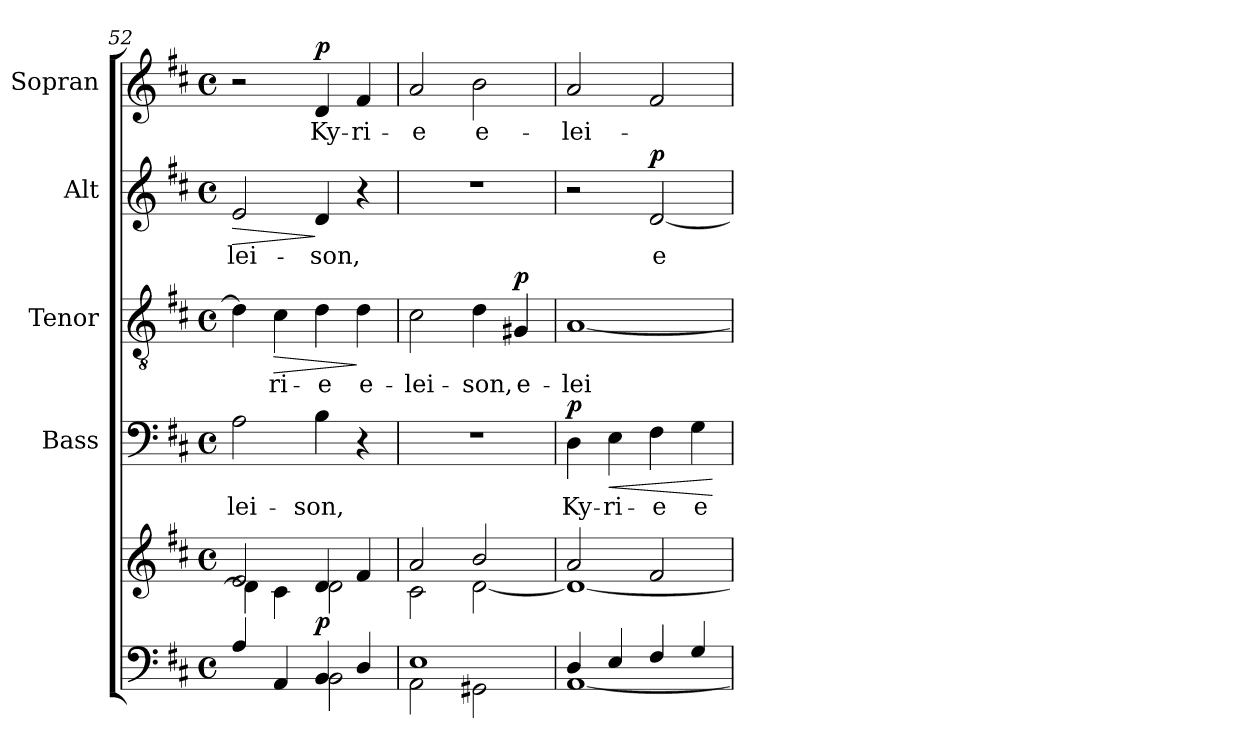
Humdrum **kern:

**kern	**kern	**dynam	**kern	**text	**dynam	**kern	**text	**dynam	**kern	**text	**dynam	**kern	**text	**dynam
*part5	*part5	*part5	*part4	*part4	*part4	*part3	*part3	*part3	*part2	*part2	*part2	*part1	*part1	*part1
*staff6	*staff5	*staff5/6	*staff4	*staff4	*staff4	*staff3	*staff3	*staff3	*staff2	*staff2	*staff2	*staff1	*staff1	*staff1
*	*	*	*I"Bass	*	*	*I"Tenor	*	*	*I"Alt	*	*	*I"Sopran	*	*
*	*	*	*I'B.	*	*	*I'T.	*	*	*I'A.	*	*	*I'S.	*	*
*clefF4	*clefG2	*	*clefF4	*	*	*clefGv2	*	*	*clefG2	*	*	*clefG2	*	*
*k[f#c#]	*k[f#c#]	*	*k[f#c#]	*	*	*k[f#c#]	*	*	*k[f#c#]	*	*	*k[f#c#]	*	*
*D:	*D:	*	*D:	*	*	*D:	*	*	*D:	*	*	*D:	*	*
*M4/4	*M4/4	*	*M4/4	*	*	*M4/4	*	*	*M4/4	*	*	*M4/4	*	*
*met(c)	*met(c)	*	*met(c)	*	*	*met(c)	*	*	*met(c)	*	*	*met(c)	*	*
=52	=52	=52	=52	=52	=52	=52	=52	=52	=52	=52	=52	=52	=52	=52
*^	*^	*	*	*	*	*	*	*	*	*	*	*	*	*
!	!	!	!	!	!	!LO:LY:b	!	!	!	!	!	!LO:LY:b	!LO:HP:b	!	!	!
4A/	2ryy	2e/	4d\]	.	2A\	-lei-	.	4d\]	.	.	2e/	-lei-	>	2r	.	.
!	!	!	!	!	!	!	!	!	!LO:LY:b	!LO:HP:b	!	!	!	!	!	!
4AA/	.	.	4c#\	.	.	.	.	4c#\	-ri-	>	.	.	.	.	.	.
!	!	!	!	!LO:DY:b	!	!LO:LY:b	!	!	!LO:LY:b	!	!	!LO:LY:b	!	!	!LO:LY:b	!LO:DY:a
4BB/	2BB\	4d/	2d\	p	4B\	-son,	.	4d\	-e	.	4d/	-son,	]	4d/	Ky-	p
!	!	!	!	!	!	!	!	!	!LO:LY:b	!	!	!	!	!	!LO:LY:b	!
4D/	.	4f#/	.	.	4r	.	.	4d\	e-	]	4r	.	.	4f#/	-ri-	.
=53	=53	=53	=53	=53	=53	=53	=53	=53	=53	=53	=53	=53	=53	=53	=53	=53
!	!	!	!	!	!	!	!	!	!LO:LY:b	!	!	!	!	!	!LO:LY:b	!
1E	2AA\	2a/	2c#\	.	1r	.	.	2c#\	-lei-	.	1r	.	.	2a/	-e	.
!	!	!	!	!	!	!	!	!	!LO:LY:b	!	!	!	!	!	!LO:LY:b	!
.	2GG#X\	2b/	[<2d\	.	.	.	.	4d\	-son,	.	.	.	.	2b\	e-	.
!	!	!	!	!	!	!	!	!	!LO:LY:b	!LO:DY:a	!	!	!	!	!	!
.	.	.	.	.	.	.	.	4G#X/	e-	p	.	.	.	.	.	.
=54	=54	=54	=54	=54	=54	=54	=54	=54	=54	=54	=54	=54	=54	=54	=54	=54
!	!	!	!	!	!	!LO:LY:b	!LO:DY:a	!	!LO:LY:b	!	!	!	!	!	!LO:LY:b	!
4D/	[<1AA	2a/	1d_	.	4D\	Ky-	p	[1A	-lei-	.	2r	.	.	2a/	-lei-	.
!	!	!	!	!	!	!LO:LY:b	!LO:HP:b	!	!	!	!	!	!	!	!	!
4E/	.	.	.	.	4E\	-ri-	<	.	.	.	.	.	.	.	.	.
!	!	!	!	!	!	!LO:LY:b	!	!	!	!	!	!LO:LY:b	!LO:DY:a	!	!	!
4F#/	.	2f#/	.	.	4F#\	-e	.	.	.	.	[2d/	e-	p	2f#/	.	.
!	!	!	!	!	!	!LO:LY:b	!	!	!	!	!	!	!	!	!	!
4G/	.	.	.	.	4G\	e-	.	.	.	.	.	.	.	.	.	.
*v	*v	*	*	*	*	*	*	*	*	*	*	*	*	*	*	*
*	*v	*v	*	*	*	*	*	*	*	*	*	*	*	*	*
.	.	.	.	.	[	.	.	.	.	.	.	.	.	.
=	=	=	=	=	=	=	=	=	=	=	=	=	=	=
*-	*-	*-	*-	*-	*-	*-	*-	*-	*-	*-	*-	*-	*-	*-
